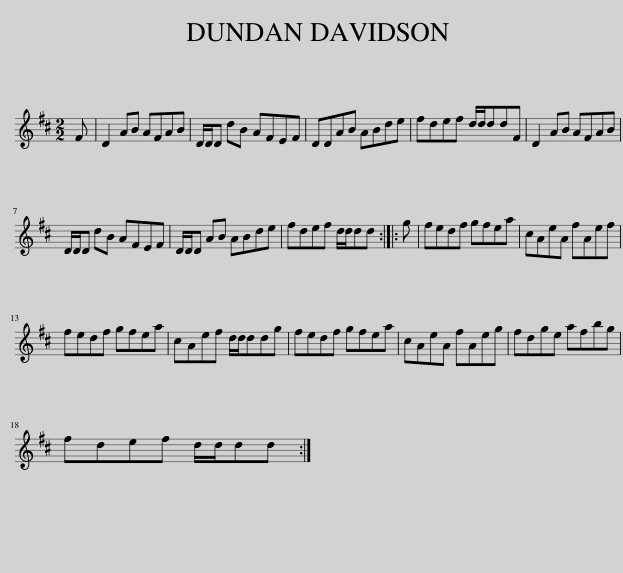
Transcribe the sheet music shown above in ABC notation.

X:1
L:1/8
M:2/2
I:linebreak $
K:D
V:1 treble
V:1
 F | D2 AB AFAB | D/D/D dB AFEF | DDAB ABde | fdef d/d/ddF | %5
 D2 AB AFAB |$ D/D/D dB AFEF | D/D/D AB ABde | fdef d/d/dd :: g | %10
 fedf gfea | cAeA fAef |$ fedf gfea | cAef d/d/ddg | fedf gfea | %15
 cAeA fAeg | fdge afbg |$ fdef d/d/dd :| %18
